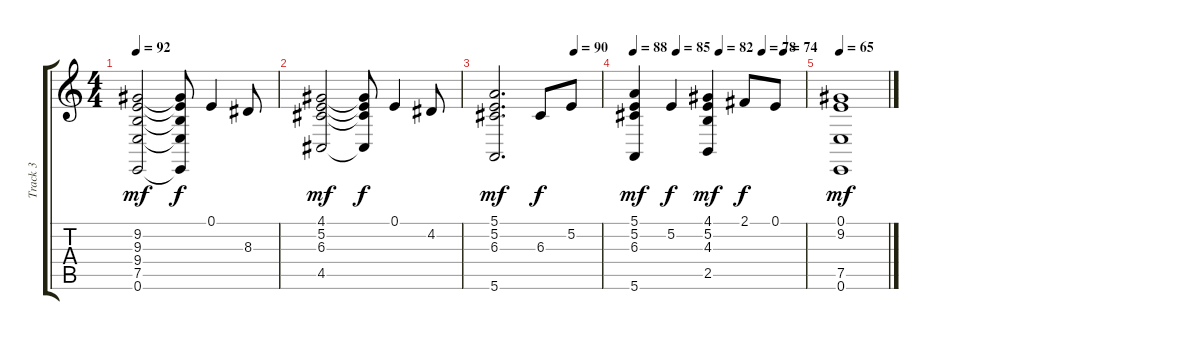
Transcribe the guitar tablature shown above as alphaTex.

\track ("Track 3" "Track 3") {instrument acousticgrandpiano}
\staff {score tabs}
\tuning (E4 B3 G3 D3 A2 E2) {hide}
\ts (4 4)
\tempo 92
\clef g2
\ks c
(9.2 9.3 9.4 7.5 0.6).2{dy mf} (9.2{t} 9.3{t} 9.4{t} 7.5{t} 0.6{t}).8{dy f} 0.1.4 8.3.8 |
(4.1 5.2 6.3 4.5).2{dy mf} (4.1{t} 5.2{t} 6.3{t} 4.5{t}).8{dy f} 0.1.4 4.2.8 |
\tempo (90 0.75)
(5.1 5.2 6.3 5.6).2{d dy mf} 6.3.8{dy f} 5.2.8 |
\tempo 88
\tempo (85 0.25)
\tempo (82 0.5)
\tempo (78 0.75)
\tempo (74 0.875)
(5.1 5.2 6.3 5.6).4{dy mf} 5.2.4{dy f} (4.1 5.2 4.3 2.5).4{dy mf} 2.1.8{dy f} 0.1.8 |
\tempo 65
(0.1 9.2 7.5 0.6).1{dy mf}
